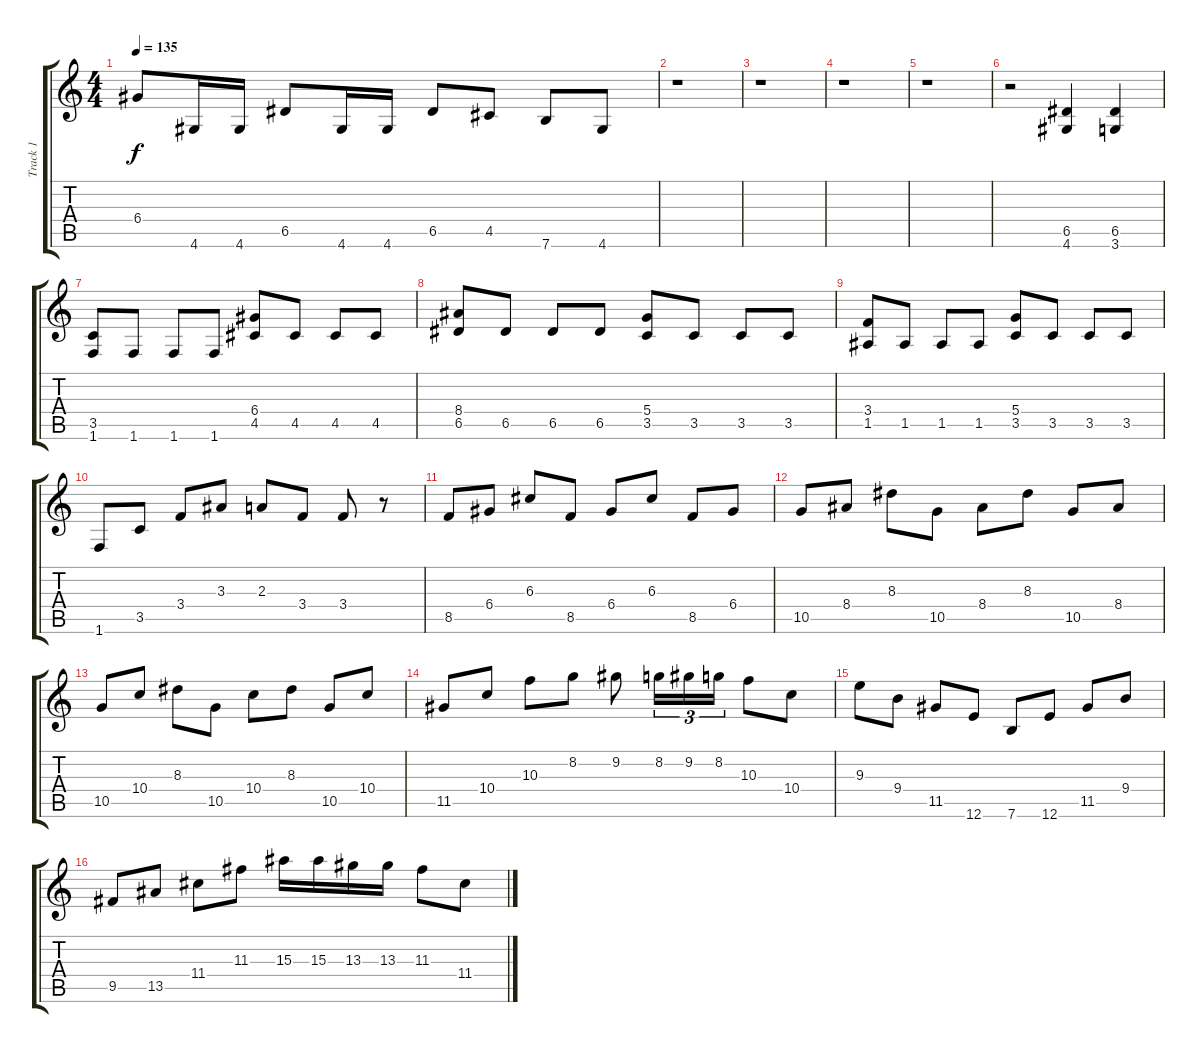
\track ("Track 1" "Track 1") {instrument overdrivenguitar}
\staff {score tabs}
\tuning (E4 B3 G3 D3 A2 E2) {hide}
\ts (4 4)
\tempo 135
\clef g2
\ks c
6.4.8{dy f} 4.6.16 4.6.16 6.5.8 4.6.16 4.6.16 6.5.8 4.5.8 7.6.8 4.6.8 |
r.1 |
r.1 |
r.1 |
r.1 |
r.2 (6.5 4.6).4 (6.5 3.6).4 |
(3.5 1.6).8 1.6.8 1.6.8 1.6.8 (6.4 4.5).8 4.5.8 4.5.8 4.5.8 |
(8.4 6.5).8 6.5.8 6.5.8 6.5.8 (5.4 3.5).8 3.5.8 3.5.8 3.5.8 |
(3.4 1.5).8 1.5.8 1.5.8 1.5.8 (5.4 3.5).8 3.5.8 3.5.8 3.5.8 |
1.6.8 3.5.8 3.4.8 3.3.8 2.3.8 3.4.8 3.4.8 r.8 |
8.5.8 6.4.8 6.3.8 8.5.8 6.4.8 6.3.8 8.5.8 6.4.8 |
10.5.8 8.4.8 8.3.8 10.5.8 8.4.8 8.3.8 10.5.8 8.4.8 |
10.5.8 10.4.8 8.3.8 10.5.8 10.4.8 8.3.8 10.5.8 10.4.8 |
11.5.8 10.4.8 10.3.8 8.2.8 9.2.8 8.2.16{tu (3 2)} 9.2.16{tu (3 2)} 8.2.16{tu (3 2)} 10.3.8 10.4.8 |
9.3.8 9.4.8 11.5.8 12.6.8 7.6.8 12.6.8 11.5.8 9.4.8 |
9.5.8 13.5.8 11.4.8 11.3.8 15.3.16 15.3.16 13.3.16 13.3.16 11.3.8 11.4.8
